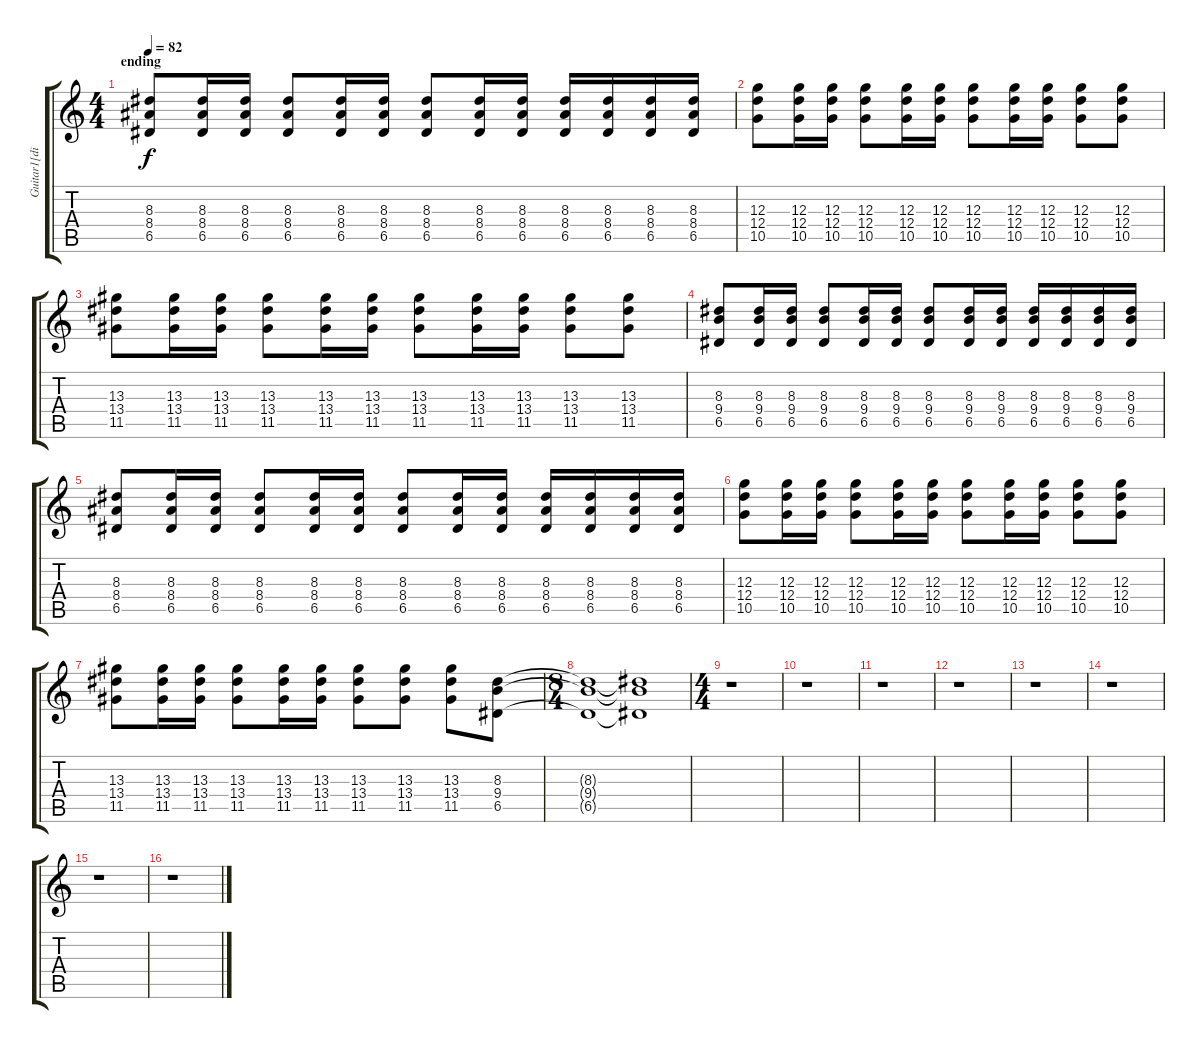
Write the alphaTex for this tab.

\track ("Guitar1[dis]" "Guitar1[di") {instrument distortionguitar}
\staff {score tabs}
\tuning (E4 B3 G3 D3 A2 E2) {hide}
\ts (4 4)
\section ("" "ending")
\tempo 82
\clef g2
\ks c
(8.3 8.4 6.5).8{dy f} (8.3 8.4 6.5).16 (8.3 8.4 6.5).16 (8.3 8.4 6.5).8 (8.3 8.4 6.5).16 (8.3 8.4 6.5).16 (8.3 8.4 6.5).8 (8.3 8.4 6.5).16 (8.3 8.4 6.5).16 (8.3 8.4 6.5).16 (8.3 8.4 6.5).16 (8.3 8.4 6.5).16 (8.3 8.4 6.5).16 |
(12.3 12.4 10.5).8 (12.3 12.4 10.5).16 (12.3 12.4 10.5).16 (12.3 12.4 10.5).8 (12.3 12.4 10.5).16 (12.3 12.4 10.5).16 (12.3 12.4 10.5).8 (12.3 12.4 10.5).16 (12.3 12.4 10.5).16 (12.3 12.4 10.5).8 (12.3 12.4 10.5).8 |
(13.3 13.4 11.5).8 (13.3 13.4 11.5).16 (13.3 13.4 11.5).16 (13.3 13.4 11.5).8 (13.3 13.4 11.5).16 (13.3 13.4 11.5).16 (13.3 13.4 11.5).8 (13.3 13.4 11.5).16 (13.3 13.4 11.5).16 (13.3 13.4 11.5).8 (13.3 13.4 11.5).8 |
(8.3 9.4 6.5).8 (8.3 9.4 6.5).16 (8.3 9.4 6.5).16 (8.3 9.4 6.5).8 (8.3 9.4 6.5).16 (8.3 9.4 6.5).16 (8.3 9.4 6.5).8 (8.3 9.4 6.5).16 (8.3 9.4 6.5).16 (8.3 9.4 6.5).16 (8.3 9.4 6.5).16 (8.3 9.4 6.5).16 (8.3 9.4 6.5).16 |
(8.3 8.4 6.5).8 (8.3 8.4 6.5).16 (8.3 8.4 6.5).16 (8.3 8.4 6.5).8 (8.3 8.4 6.5).16 (8.3 8.4 6.5).16 (8.3 8.4 6.5).8 (8.3 8.4 6.5).16 (8.3 8.4 6.5).16 (8.3 8.4 6.5).16 (8.3 8.4 6.5).16 (8.3 8.4 6.5).16 (8.3 8.4 6.5).16 |
(12.3 12.4 10.5).8 (12.3 12.4 10.5).16 (12.3 12.4 10.5).16 (12.3 12.4 10.5).8 (12.3 12.4 10.5).16 (12.3 12.4 10.5).16 (12.3 12.4 10.5).8 (12.3 12.4 10.5).16 (12.3 12.4 10.5).16 (12.3 12.4 10.5).8 (12.3 12.4 10.5).8 |
(13.3 13.4 11.5).8 (13.3 13.4 11.5).16 (13.3 13.4 11.5).16 (13.3 13.4 11.5).8 (13.3 13.4 11.5).16 (13.3 13.4 11.5).16 (13.3 13.4 11.5).8 (13.3 13.4 11.5).8 (13.3 13.4 11.5).8 (8.3 9.4 6.5).8 |
\ts (8 4)
(8.3{t} 9.4{t} 6.5{t}).1 (8.3{t} 9.4{t} 6.5{t}).1 |
\ts (4 4)
r.1 |
r.1 |
r.1 |
r.1 |
r.1 |
r.1 |
r.1 |
r.1
